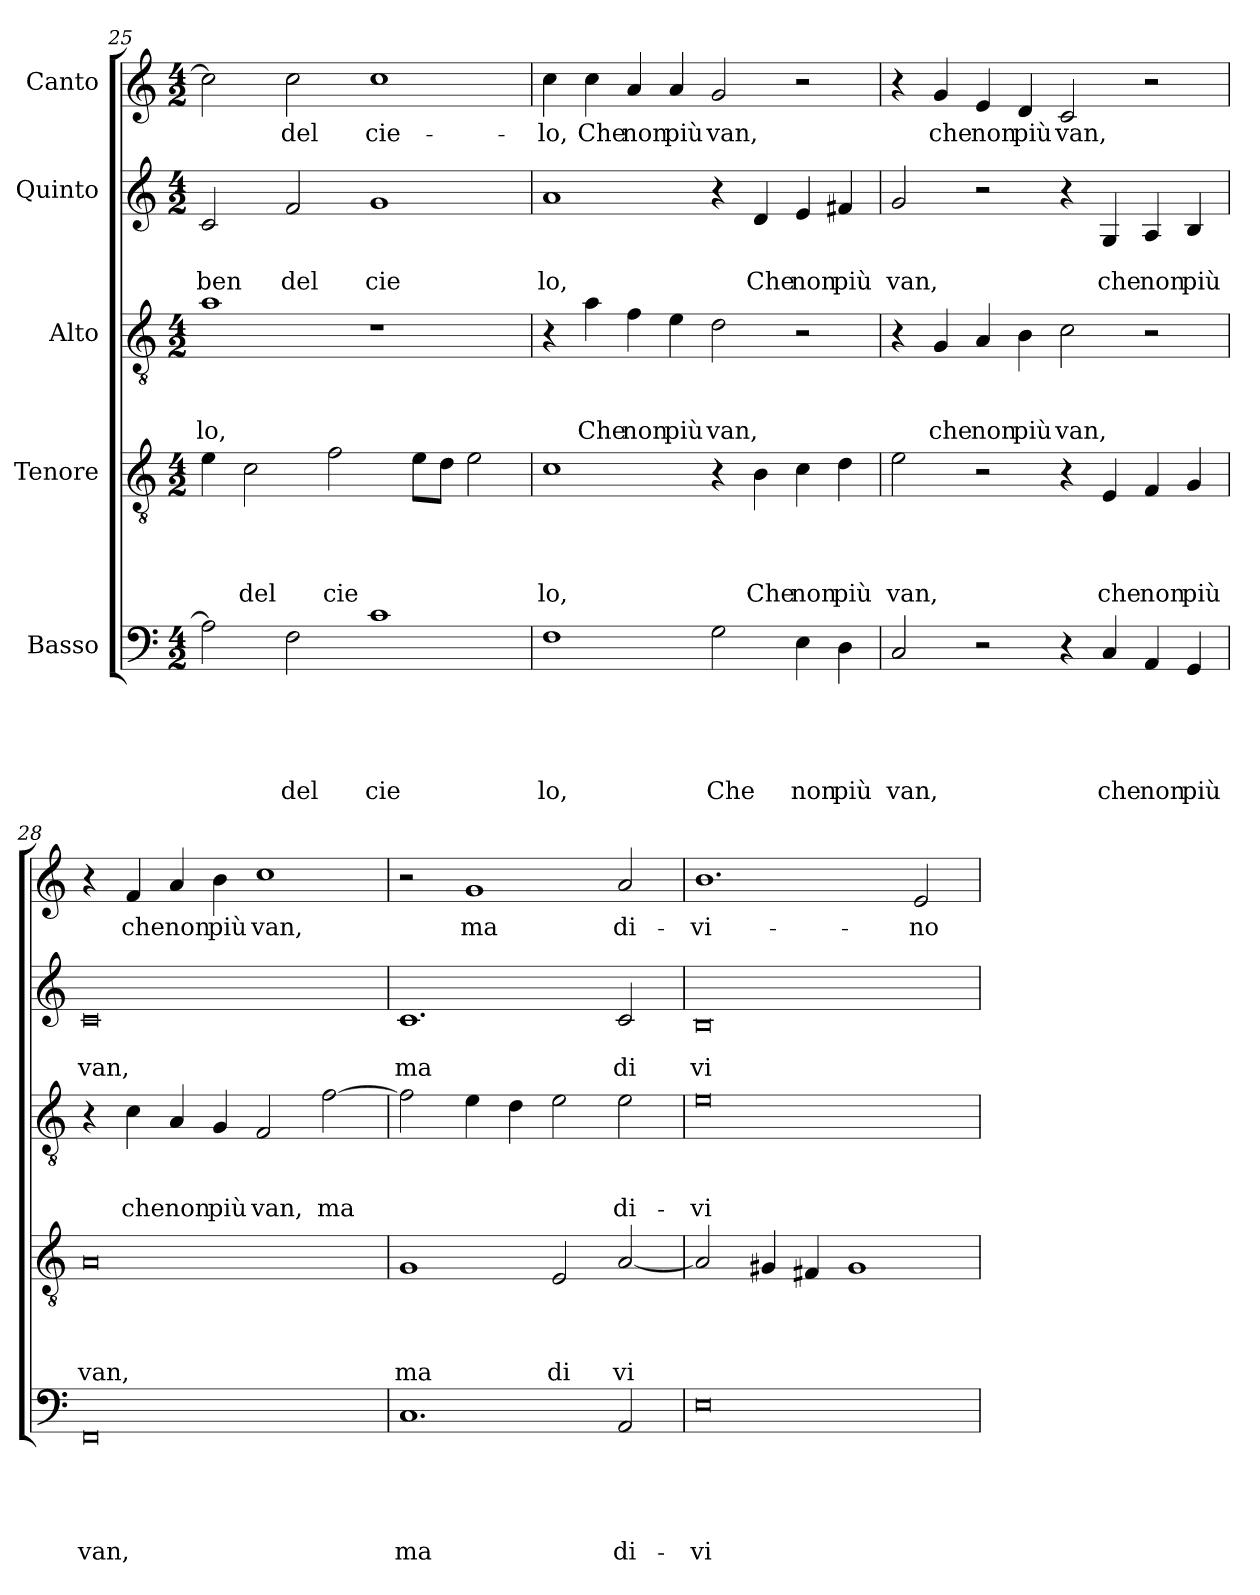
**kern	**text	**text	**text	**text	**text	**kern	**text	**text	**text	**text	**kern	**text	**text	**text	**kern	**text	**text	**kern	**text
*part5	*part5	*part5	*part5	*part5	*part5	*part4	*part4	*part4	*part4	*part4	*part3	*part3	*part3	*part3	*part2	*part2	*part2	*part1	*part1
*staff5	*staff5	*staff5	*staff5	*staff5	*staff5	*staff4	*staff4	*staff4	*staff4	*staff4	*staff3	*staff3	*staff3	*staff3	*staff2	*staff2	*staff2	*staff1	*staff1
*I"Basso	*	*	*	*	*	*I"Tenore	*	*	*	*	*I"Alto	*	*	*	*I"Quinto	*	*	*I"Canto	*
*clefF4	*	*	*	*	*	*clefGv2	*	*	*	*	*clefGv2	*	*	*	*clefG2	*	*	*clefG2	*
*k[]	*	*	*	*	*	*k[]	*	*	*	*	*k[]	*	*	*	*k[]	*	*	*k[]	*
*C:	*	*	*	*	*	*C:	*	*	*	*	*C:	*	*	*	*C:	*	*	*C:	*
*M4/2	*	*	*	*	*	*M4/2	*	*	*	*	*M4/2	*	*	*	*M4/2	*	*	*M4/2	*
=25	=25	=25	=25	=25	=25	=25	=25	=25	=25	=25	=25	=25	=25	=25	=25	=25	=25	=25	=25
!	!	!	!	!	!	!	!	!	!	!	!	!	!	!LO:LY:b	!	!	!LO:LY:b	!	!
2A\]	.	.	.	.	.	4e\	.	.	.	.	1a	.	.	-lo,	2c/	.	ben	2cc\]	.
!	!	!	!	!	!	!	!	!	!	!LO:LY:b	!	!	!	!	!	!	!	!	!
.	.	.	.	.	.	2c\	.	.	.	del	.	.	.	.	.	.	.	.	.
!	!	!	!	!	!LO:LY:b	!	!	!	!	!	!	!	!	!	!	!	!LO:LY:b	!	!LO:LY:b
2F\	.	.	.	.	del	.	.	.	.	.	.	.	.	.	2f/	.	del	2cc\	del
!	!	!	!	!	!	!	!	!	!	!LO:LY:b	!	!	!	!	!	!	!	!	!
.	.	.	.	.	.	2f\	.	.	.	cie	.	.	.	.	.	.	.	.	.
!	!	!	!	!	!LO:LY:b	!	!	!	!	!	!	!	!	!	!	!	!LO:LY:b	!	!LO:LY:b
1c	.	.	.	.	cie	.	.	.	.	.	1r	.	.	.	1g	.	cie	1cc	cie-
.	.	.	.	.	.	8e\L	.	.	.	.	.	.	.	.	.	.	.	.	.
.	.	.	.	.	.	8d\J	.	.	.	.	.	.	.	.	.	.	.	.	.
.	.	.	.	.	.	2e\	.	.	.	.	.	.	.	.	.	.	.	.	.
=26	=26	=26	=26	=26	=26	=26	=26	=26	=26	=26	=26	=26	=26	=26	=26	=26	=26	=26	=26
!	!	!	!	!	!LO:LY:b	!	!	!	!	!LO:LY:b	!	!	!	!	!	!	!LO:LY:b	!	!LO:LY:b
1F	.	.	.	.	lo,	1c	.	.	.	lo,	4r	.	.	.	1a	.	lo,	4cc\	-lo,
!	!	!	!	!	!	!	!	!	!	!	!	!	!	!LO:LY:b	!	!	!	!	!LO:LY:b
.	.	.	.	.	.	.	.	.	.	.	4a\	.	.	Che	.	.	.	4cc\	Che
!	!	!	!	!	!	!	!	!	!	!	!	!	!	!LO:LY:b	!	!	!	!	!LO:LY:b
.	.	.	.	.	.	.	.	.	.	.	4f\	.	.	non	.	.	.	4a/	non
!	!	!	!	!	!	!	!	!	!	!	!	!	!	!LO:LY:b	!	!	!	!	!LO:LY:b
.	.	.	.	.	.	.	.	.	.	.	4e\	.	.	più	.	.	.	4a/	più
!	!	!	!	!	!LO:LY:b	!	!	!	!	!	!	!	!	!LO:LY:b	!	!	!	!	!LO:LY:b
2G\	.	.	.	.	Che	4r	.	.	.	.	2d\	.	.	van,	4r	.	.	2g/	van,
!	!	!	!	!	!	!	!	!	!	!LO:LY:b	!	!	!	!	!	!	!LO:LY:b	!	!
.	.	.	.	.	.	4B\	.	.	.	Che	.	.	.	.	4d/	.	Che	.	.
!	!	!	!	!	!LO:LY:b	!	!	!	!	!LO:LY:b	!	!	!	!	!	!	!LO:LY:b	!	!
4E\	.	.	.	.	non	4c\	.	.	.	non	2r	.	.	.	4e/	.	non	2r	.
!	!	!	!	!	!LO:LY:b	!	!	!	!	!LO:LY:b	!	!	!	!	!	!	!LO:LY:b	!	!
4D\	.	.	.	.	più	4d\	.	.	.	più	.	.	.	.	4f#X/	.	più	.	.
=27	=27	=27	=27	=27	=27	=27	=27	=27	=27	=27	=27	=27	=27	=27	=27	=27	=27	=27	=27
!	!	!	!	!	!LO:LY:b	!	!	!	!	!LO:LY:b	!	!	!	!	!	!	!LO:LY:b	!	!
2C/	.	.	.	.	van,	2e\	.	.	.	van,	4r	.	.	.	2g/	.	van,	4r	.
!	!	!	!	!	!	!	!	!	!	!	!	!	!	!LO:LY:b	!	!	!	!	!LO:LY:b
.	.	.	.	.	.	.	.	.	.	.	4G/	.	.	che	.	.	.	4g/	che
!	!	!	!	!	!	!	!	!	!	!	!	!	!	!LO:LY:b	!	!	!	!	!LO:LY:b
2r	.	.	.	.	.	2r	.	.	.	.	4A/	.	.	non	2r	.	.	4e/	non
!	!	!	!	!	!	!	!	!	!	!	!	!	!	!LO:LY:b	!	!	!	!	!LO:LY:b
.	.	.	.	.	.	.	.	.	.	.	4B\	.	.	più	.	.	.	4d/	più
!	!	!	!	!	!	!	!	!	!	!	!	!	!	!LO:LY:b	!	!	!	!	!LO:LY:b
4r	.	.	.	.	.	4r	.	.	.	.	2c\	.	.	van,	4r	.	.	2c/	van,
!	!	!	!	!	!LO:LY:b	!	!	!	!	!LO:LY:b	!	!	!	!	!	!	!LO:LY:b	!	!
4C/	.	.	.	.	che	4E/	.	.	.	che	.	.	.	.	4G/	.	che	.	.
!	!	!	!	!	!LO:LY:b	!	!	!	!	!LO:LY:b	!	!	!	!	!	!	!LO:LY:b	!	!
4AA/	.	.	.	.	non	4F/	.	.	.	non	2r	.	.	.	4A/	.	non	2r	.
!	!	!	!	!	!LO:LY:b	!	!	!	!	!LO:LY:b	!	!	!	!	!	!	!LO:LY:b	!	!
4GG/	.	.	.	.	più	4G/	.	.	.	più	.	.	.	.	4B/	.	più	.	.
=28	=28	=28	=28	=28	=28	=28	=28	=28	=28	=28	=28	=28	=28	=28	=28	=28	=28	=28	=28
!	!	!	!	!	!LO:LY:b	!	!	!	!	!LO:LY:b	!	!	!	!	!	!	!LO:LY:b	!	!
0FF	.	.	.	.	van,	0A	.	.	.	van,	4r	.	.	.	0c	.	van,	4r	.
!	!	!	!	!	!	!	!	!	!	!	!	!	!	!LO:LY:b	!	!	!	!	!LO:LY:b
.	.	.	.	.	.	.	.	.	.	.	4c\	.	.	che	.	.	.	4f/	che
!	!	!	!	!	!	!	!	!	!	!	!	!	!	!LO:LY:b	!	!	!	!	!LO:LY:b
.	.	.	.	.	.	.	.	.	.	.	4A/	.	.	non	.	.	.	4a/	non
!	!	!	!	!	!	!	!	!	!	!	!	!	!	!LO:LY:b	!	!	!	!	!LO:LY:b
.	.	.	.	.	.	.	.	.	.	.	4G/	.	.	più	.	.	.	4b\	più
!	!	!	!	!	!	!	!	!	!	!	!	!	!	!LO:LY:b	!	!	!	!	!LO:LY:b
.	.	.	.	.	.	.	.	.	.	.	2F/	.	.	van,	.	.	.	1cc	van,
!	!	!	!	!	!	!	!	!	!	!	!	!	!	!LO:LY:b	!	!	!	!	!
.	.	.	.	.	.	.	.	.	.	.	[<2f\	.	.	ma	.	.	.	.	.
!!LO:LB:g=z
=29	=29	=29	=29	=29	=29	=29	=29	=29	=29	=29	=29	=29	=29	=29	=29	=29	=29	=29	=29
!	!	!	!	!	!LO:LY:b	!	!	!	!	!LO:LY:b	!	!	!	!	!	!	!LO:LY:b	!	!
1.C	.	.	.	.	ma	1G	.	.	.	ma	2f\]	.	.	.	1.c	.	ma	2r	.
!	!	!	!	!	!	!	!	!	!	!	!	!	!	!	!	!	!	!	!LO:LY:b
.	.	.	.	.	.	.	.	.	.	.	4e\	.	.	.	.	.	.	1g	ma
.	.	.	.	.	.	.	.	.	.	.	4d\	.	.	.	.	.	.	.	.
!	!	!	!	!	!	!	!	!	!	!LO:LY:b	!	!	!	!	!	!	!	!	!
.	.	.	.	.	.	2E/	.	.	.	di	2e\	.	.	.	.	.	.	.	.
!	!	!	!	!	!LO:LY:b	!	!	!	!	!LO:LY:b	!	!	!	!LO:LY:b	!	!	!LO:LY:b	!	!LO:LY:b
2AA/	.	.	.	.	di-	[<2A/	.	.	.	vi	2e\	.	.	di-	2c/	.	di	2a/	di-
=30	=30	=30	=30	=30	=30	=30	=30	=30	=30	=30	=30	=30	=30	=30	=30	=30	=30	=30	=30
!	!	!	!	!	!LO:LY:b	!	!	!	!	!	!	!	!	!LO:LY:b	!	!	!LO:LY:b	!	!LO:LY:b
0E	.	.	.	.	-vi-	2A/]	.	.	.	.	0e	.	.	-vi-	0B	.	vi	1.b	-vi-
.	.	.	.	.	.	4G#X/	.	.	.	.	.	.	.	.	.	.	.	.	.
.	.	.	.	.	.	4F#X/	.	.	.	.	.	.	.	.	.	.	.	.	.
.	.	.	.	.	.	1G#	.	.	.	.	.	.	.	.	.	.	.	.	.
!	!	!	!	!	!	!	!	!	!	!	!	!	!	!	!	!	!	!	!LO:LY:b
.	.	.	.	.	.	.	.	.	.	.	.	.	.	.	.	.	.	2e/	-no
=	=	=	=	=	=	=	=	=	=	=	=	=	=	=	=	=	=	=	=
*-	*-	*-	*-	*-	*-	*-	*-	*-	*-	*-	*-	*-	*-	*-	*-	*-	*-	*-	*-
